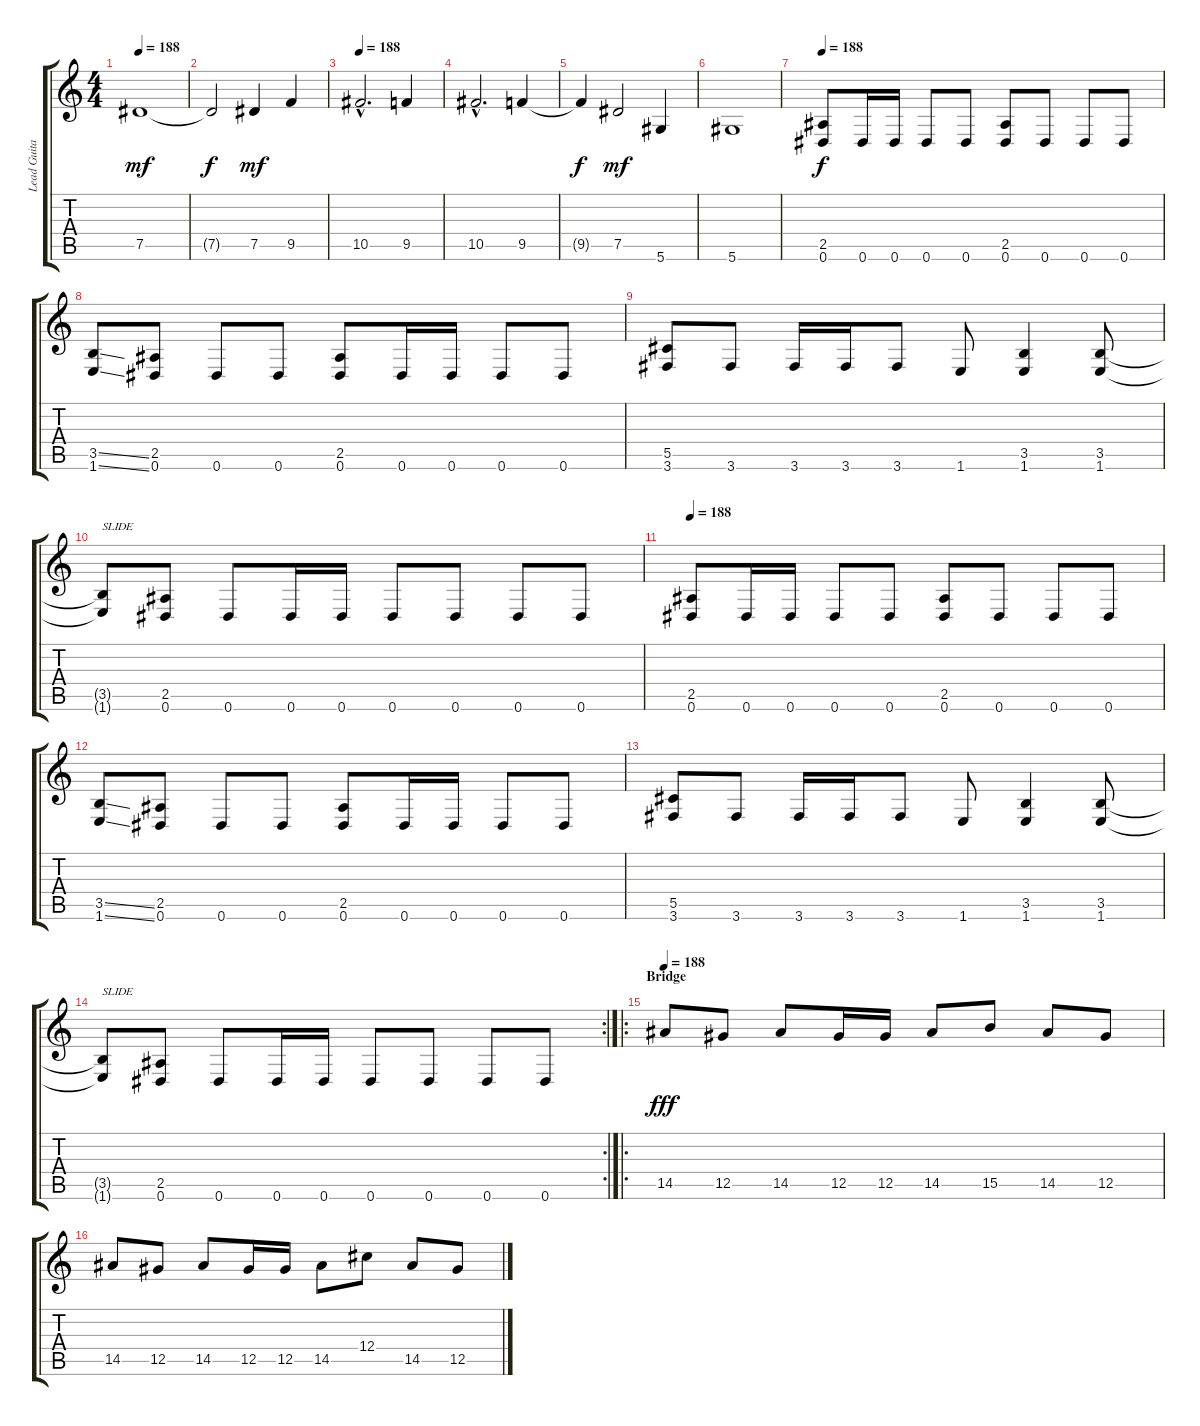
\track ("Lead Guitar " "Lead Guita") {instrument distortionguitar}
\staff {score tabs}
\tuning (Eb4 Bb3 Gb3 Db3 Ab2 Eb2) {hide}
\ts (4 4)
\tempo 188
\clef g2
\ks c
7.5.1{dy mf} |
7.5{t}.2{dy f} 7.5.4{dy mf} 9.5.4 |
\tempo 188
10.5{hac}.2{d} 9.5.4 |
10.5{hac}.2{d} 9.5.4 |
9.5{t}.4{dy f} 7.5.2{dy mf} 5.6.4 |
5.6.1 |
\tempo 188
(2.5 0.6).8{dy f} 0.6.16 0.6.16 0.6.8 0.6.8 (2.5 0.6).8 0.6.8 0.6.8 0.6.8 |
(3.5{ss} 1.6{ss}).8 (2.5 0.6).8 0.6.8 0.6.8 (2.5 0.6).8 0.6.16 0.6.16 0.6.8 0.6.8 |
(5.5 3.6).8 3.6.8 3.6.16 3.6.16 3.6.8 1.6.8 (3.5 1.6).4 (3.5 1.6).8 |
(3.5{t} 1.6{t}).8{txt "SLIDE"} (2.5 0.6).8 0.6.8 0.6.16 0.6.16 0.6.8 0.6.8 0.6.8 0.6.8 |
\tempo 188
(2.5 0.6).8 0.6.16 0.6.16 0.6.8 0.6.8 (2.5 0.6).8 0.6.8 0.6.8 0.6.8 |
(3.5{ss} 1.6{ss}).8 (2.5 0.6).8 0.6.8 0.6.8 (2.5 0.6).8 0.6.16 0.6.16 0.6.8 0.6.8 |
(5.5 3.6).8 3.6.8 3.6.16 3.6.16 3.6.8 1.6.8 (3.5 1.6).4 (3.5 1.6).8 |
\rc 2
(3.5{t} 1.6{t}).8{txt "SLIDE"} (2.5 0.6).8 0.6.8 0.6.16 0.6.16 0.6.8 0.6.8 0.6.8 0.6.8 |
\ro
\section ("" "Bridge")
\tempo 188
14.5.8{dy fff} 12.5.8 14.5.8 12.5.16 12.5.16 14.5.8 15.5.8 14.5.8 12.5.8 |
14.5.8 12.5.8 14.5.8 12.5.16 12.5.16 14.5.8 12.4.8 14.5.8 12.5.8
